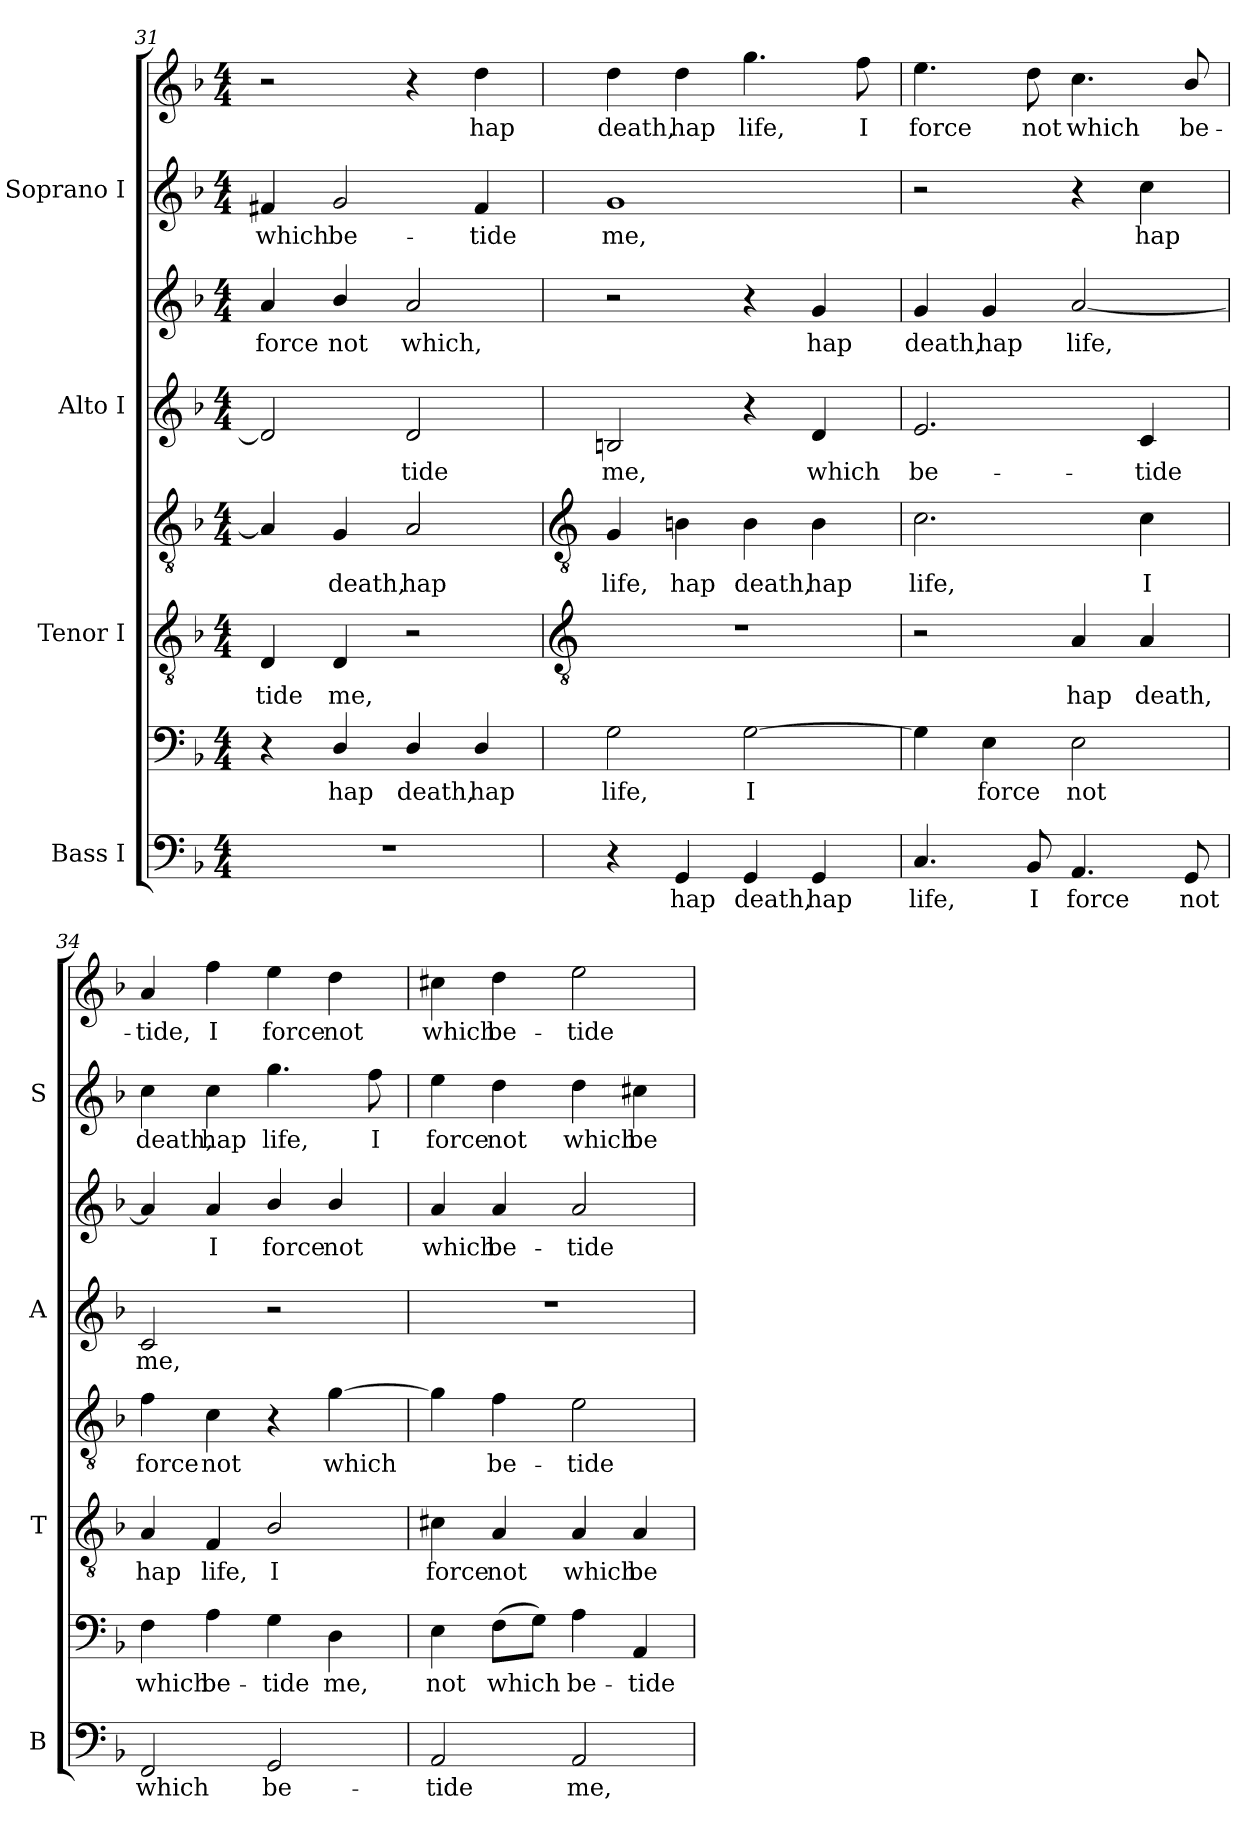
**kern	**text	**kern	**text	**kern	**text	**kern	**text	**kern	**text	**kern	**text	**kern	**text	**kern	**text
*part4	*part4	*part4	*part4	*part3	*part3	*part3	*part3	*part2	*part2	*part2	*part2	*part1	*part1	*part1	*part1
*staff8	*staff8	*staff7	*staff7	*staff6	*staff6	*staff5	*staff5	*staff4	*staff4	*staff3	*staff3	*staff2	*staff2	*staff1	*staff1
*I"Bass I	*	*	*	*I"Tenor I	*	*	*	*I"Alto I	*	*	*	*I"Soprano I	*	*	*
*I'B	*	*	*	*I'T	*	*	*	*I'A	*	*	*	*I'S	*	*	*
*clefF4	*	*clefF4	*	*clefGv2	*	*clefGv2	*	*clefG2	*	*clefG2	*	*clefG2	*	*clefG2	*
*k[b-]	*	*k[b-]	*	*k[b-]	*	*k[b-]	*	*k[b-]	*	*k[b-]	*	*k[b-]	*	*k[b-]	*
*F:	*	*F:	*	*F:	*	*F:	*	*F:	*	*F:	*	*F:	*	*F:	*
*M4/4	*	*M4/4	*	*M4/4	*	*M4/4	*	*M4/4	*	*M4/4	*	*M4/4	*	*M4/4	*
=31	=31	=31	=31	=31	=31	=31	=31	=31	=31	=31	=31	=31	=31	=31	=31
!	!	!	!	!	!LO:LY:b	!	!	!	!	!	!LO:LY:b	!	!LO:LY:b	!	!
1r	.	4r	.	4D	tide	4A]	.	2d]	.	4a	force	4f#X	which	2r	.
!	!	!	!LO:LY:b	!	!LO:LY:b	!	!LO:LY:b	!	!	!	!LO:LY:b	!	!LO:LY:b	!	!
.	.	4D/	hap	4D	me,	4G	-death,	.	.	4b-/	not	2g	be-	.	.
!	!	!	!LO:LY:b	!	!	!	!LO:LY:b	!	!LO:LY:b	!	!LO:LY:b	!	!	!	!
.	.	4D/	death,	2r	.	2A	hap	2d	tide	2a	which,	.	.	4r	.
!	!	!	!LO:LY:b	!	!	!	!	!	!	!	!	!	!LO:LY:b	!	!LO:LY:b
.	.	4D/	hap	.	.	.	.	.	.	.	.	4f#	-tide	4dd	hap
!!LO:LB:g=z
=32	=32	=32	=32	=32	=32	=32	=32	=32	=32	=32	=32	=32	=32	=32	=32
*	*	*	*	*clefGv2	*	*clefGv2	*	*	*	*	*	*	*	*	*
!	!	!	!LO:LY:b	!	!	!	!LO:LY:b	!	!LO:LY:b	!	!	!	!LO:LY:b	!	!LO:LY:b
4r	.	2G	life,	1r	.	4G	life,	2Bn	me,	2r	.	1g	me,	4dd	death,
!	!LO:LY:b	!	!	!	!	!	!LO:LY:b	!	!	!	!	!	!	!	!LO:LY:b
4GG	hap	.	.	.	.	4Bn	hap	.	.	.	.	.	.	4dd	hap
!	!LO:LY:b	!	!LO:LY:b	!	!	!	!LO:LY:b	!	!	!	!	!	!	!	!LO:LY:b
4GG	death,	[2G	I	.	.	4B	death,	4r	.	4r	.	.	.	4.gg	life,
!	!LO:LY:b	!	!	!	!	!	!LO:LY:b	!	!LO:LY:b	!	!LO:LY:b	!	!	!	!
4GG	hap	.	.	.	.	4B	hap	4d	which	4g	hap	.	.	.	.
!	!	!	!	!	!	!	!	!	!	!	!	!	!	!	!LO:LY:b
.	.	.	.	.	.	.	.	.	.	.	.	.	.	8ff	I
=33	=33	=33	=33	=33	=33	=33	=33	=33	=33	=33	=33	=33	=33	=33	=33
!	!LO:LY:b	!	!	!	!	!	!LO:LY:b	!	!LO:LY:b	!	!LO:LY:b	!	!	!	!LO:LY:b
4.C	life,	4G]	.	2r	.	2.c	life,	2.e	be-	4g	death,	2r	.	4.ee	force
!	!	!	!LO:LY:b	!	!	!	!	!	!	!	!LO:LY:b	!	!	!	!
.	.	4E	force	.	.	.	.	.	.	4g	hap	.	.	.	.
!	!LO:LY:b	!	!	!	!	!	!	!	!	!	!	!	!	!	!LO:LY:b
8BB-	I	.	.	.	.	.	.	.	.	.	.	.	.	8dd	not
!	!LO:LY:b	!	!LO:LY:b	!	!LO:LY:b	!	!	!	!	!	!LO:LY:b	!	!	!	!LO:LY:b
4.AA	force	2E	not	4A	hap	.	.	.	.	[2a	life,	4r	.	4.cc	which
!	!	!	!	!	!LO:LY:b	!	!LO:LY:b	!	!LO:LY:b	!	!	!	!LO:LY:b	!	!
.	.	.	.	4A	death,	4c	I	4c	-tide	.	.	4cc	-hap	.	.
!	!LO:LY:b	!	!	!	!	!	!	!	!	!	!	!	!	!	!LO:LY:b
8GG	not	.	.	.	.	.	.	.	.	.	.	.	.	8b-/	be-
=34	=34	=34	=34	=34	=34	=34	=34	=34	=34	=34	=34	=34	=34	=34	=34
!	!LO:LY:b	!	!LO:LY:b	!	!LO:LY:b	!	!LO:LY:b	!	!LO:LY:b	!	!	!	!LO:LY:b	!	!LO:LY:b
2FF	which	4F	which	4A	hap	4f	force	2c	me,	4a]	.	4cc	death,	4a	tide,
!	!	!	!LO:LY:b	!	!LO:LY:b	!	!LO:LY:b	!	!	!	!LO:LY:b	!	!LO:LY:b	!	!LO:LY:b
.	.	4A	be-	4F	life,	4c	not	.	.	4a	I	4cc	hap	4ff	I
!	!LO:LY:b	!	!LO:LY:b	!	!LO:LY:b	!	!	!	!	!	!LO:LY:b	!	!LO:LY:b	!	!LO:LY:b
2GG	be-	4G	-tide	2B-/	I	4r	.	2r	.	4b-/	force	4.gg	life,	4ee	force
!	!	!	!LO:LY:b	!	!	!	!LO:LY:b	!	!	!	!LO:LY:b	!	!	!	!LO:LY:b
.	.	4D	me,	.	.	[4g	which	.	.	4b-/	not	.	.	4dd	not
!	!	!	!	!	!	!	!	!	!	!	!	!	!LO:LY:b	!	!
.	.	.	.	.	.	.	.	.	.	.	.	8ff	I	.	.
=35	=35	=35	=35	=35	=35	=35	=35	=35	=35	=35	=35	=35	=35	=35	=35
!	!LO:LY:b	!	!LO:LY:b	!	!LO:LY:b	!	!	!	!	!	!LO:LY:b	!	!LO:LY:b	!	!LO:LY:b
2AA	tide	4E	-not	4c#X	force	4g]	.	1r	.	4a	which	4ee	force	4cc#X	which
!	!	!	!LO:LY:b	!	!LO:LY:b	!	!LO:LY:b	!	!	!	!LO:LY:b	!	!LO:LY:b	!	!LO:LY:b
.	.	(>8FL	which	4A	not	4f	be-	.	.	4a	be-	4dd	not	4dd	be-
.	.	8GJ)	.	.	.	.	.	.	.	.	.	.	.	.	.
!	!LO:LY:b	!	!LO:LY:b	!	!LO:LY:b	!	!LO:LY:b	!	!	!	!LO:LY:b	!	!LO:LY:b	!	!LO:LY:b
2AA	me,	4A	be-	4A	which	2e	-tide	.	.	2a	-tide	4dd	which	2ee	-tide
!	!	!	!LO:LY:b	!	!LO:LY:b	!	!	!	!	!	!	!	!LO:LY:b	!	!
.	.	4AA	-tide	4A	be-	.	.	.	.	.	.	4cc#X	be-	.	.
=	=	=	=	=	=	=	=	=	=	=	=	=	=	=	=
*-	*-	*-	*-	*-	*-	*-	*-	*-	*-	*-	*-	*-	*-	*-	*-
